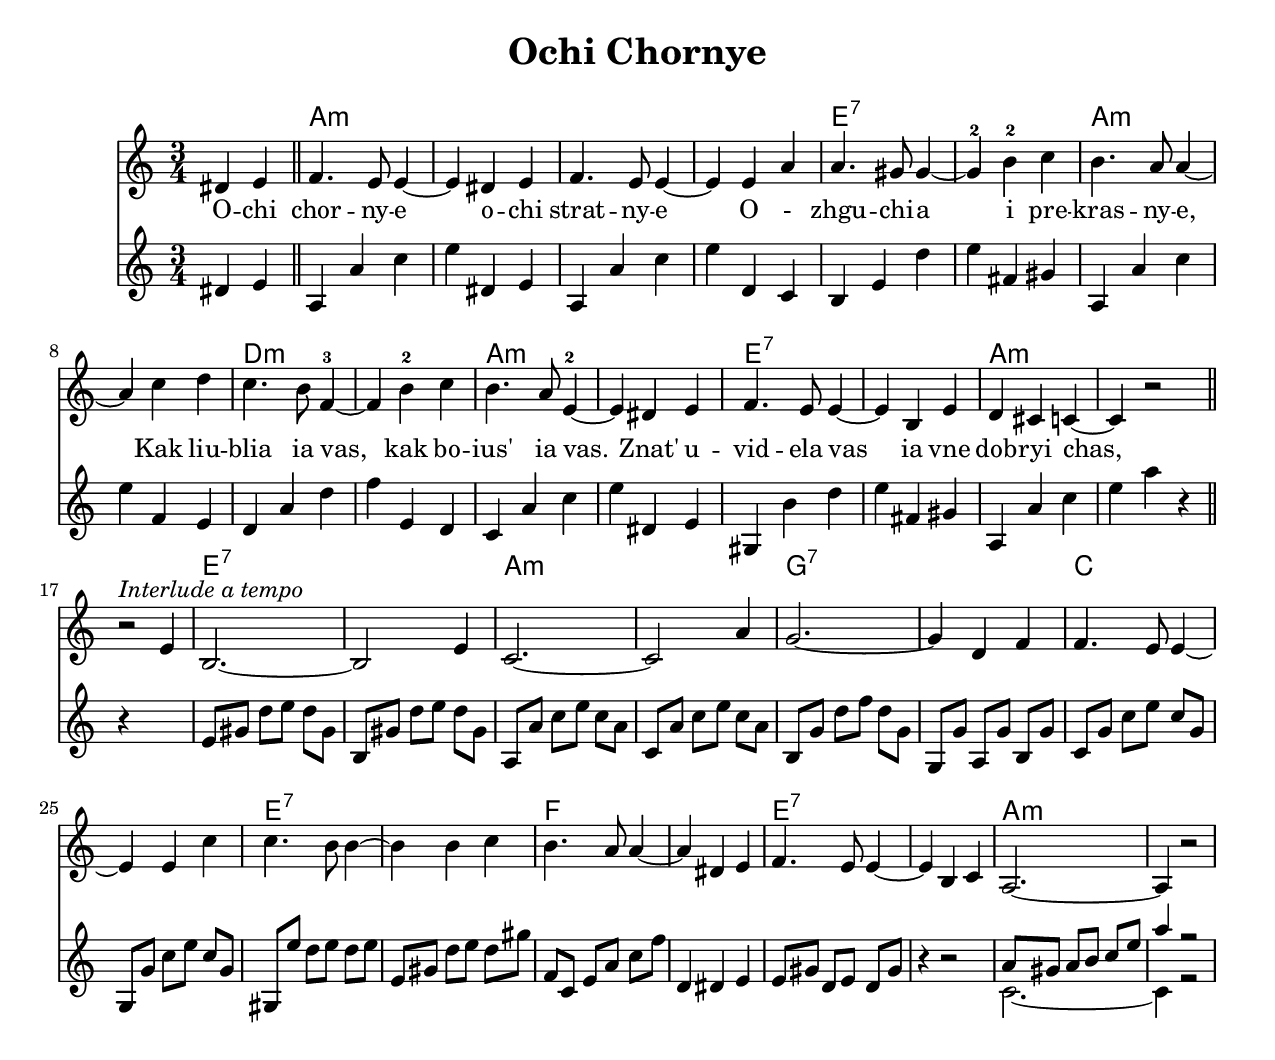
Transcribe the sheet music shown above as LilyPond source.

\version "2.18.0"
\include "english.ly"
\paper{
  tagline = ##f
  print-all-headers = ##t
  #(set-paper-size "letter")
}
date = #(strftime "%d-%m-%Y" (localtime (current-time)))

%\markup{ \italic{ " Updated " \date  }  }

%\markup{ Got something to say? }

global = {
  \clef treble
  \key a \minor
  \time 3/4
  \set Score.markFormatter = #format-mark-box-alphabet
}

%#################################### Melody ########################
melody = \relative c' {
  \global
  \partial 4*2 ds4 e  %lead in notes

  % \repeat volta 2{
  % \mark \default
  \bar "||"
  f4. e8 e4~
  e4 ds e|
  f4. e8 e4~
  e4 e a

  a4. gs8 gs4~|
  gs4-2 b-2 c
  b4. a8 a4~
  a4 c d|

  c4. b8 f4-3~
  f4 b-2 c|
  b4. a8 e4-2~|
  e4 ds e

  f4. e8 e4~
  e4 b e
  d4 cs c~
  c4 r 2 %\parenthesize a
  \bar "||"
  \break
  %} repeat end
  r2^\markup{\italic {"Interlude a tempo"}} e4
  b2.~
  b2 e4
  c2.~
  c2 a'4
  g2.~
  g4 d f
  f4. e8 e4~
  e4 e c'
  c4. b8 b4~
  b4 b c|
  b4. a8 a4~|
  a4 ds, e|
  f4. e8 e4~|
  e4 b c|
  a2.~
  a4 r2|
}
\addlyrics {
  O -- chi chor -- ny -- e
  o -- chi strat -- ny -- e
  O - zhgu -- chi -- a
  i pre -- kras -- ny -- e,
  Kak liu -- blia ia vas,
  kak bo -- ius' ia vas.
  Znat' u -- vid -- ela vas
  ia vne dob -- ryi chas,
}

secund = \relative c' {
  \global
  \partial 4*2 ds4 e  %lead in notes
  a,4 a' c
  e4 ds, e
  a,4 a' c
  e4 d, c

  b4 e d'
  e4 fs, gs  %up 8va from orig.
  a,4 a' c
  e4 f, e

  d4 a' d
  f4 e, d
  c4 a' c

  e4 ds, e
  gs,4 b' d
  e4 fs, gs  %up 8va from orig.
  a,4 a' c
  e4 a r


  % Interlude
  r4*3
  e,8[gs] d'[e] d[gs,]|
  b,8[gs']d'[e] d[gs,]
  a,8[a']c[e]c[a]
  c,8[a']c[e]c[a]

  b,8[g']d'[f]d[g,]
  g,8[g']a,[g']b,[g']
  c,8[g']c[e]c[g]
  g,8[g'] c[e]c[g]

  gs,8[e'']d[e]d[e]
  e,8[gs]d'[e] d[gs]
  f,8[c]e[a]c[f]
  d,4 ds e
  e8[gs]d[e]d[gs]
  r4 r2
  <<
    {
      a8[gs]a[b]c[e]
      a4 r2
    } \\
    {c,,2.~ c4 r2}
  >>
}


%################################# Chords #######################
harmonies = \chordmode {
  \skip 2
  a4*12:m
  e4*6:7
  a4*6:m
  d4*6:m
  a4*6:m
  e4*6:7
  a4*6:m
  % Interlude
  s4*3
  e4*6:7
  a4*6:m
  g4*6:7
  c4*6
  e4*6:7
  f4*6
  e4*6:7
  a4*6:m

}



\score {
  <<
    \new ChordNames {
      \set chordChanges = ##t
      \harmonies
    }
    \new Staff
    \melody
    \new Staff \secund
  >>
  \header{
    title= "Ochi Chornye"
    subtitle=""
    composer= ""
    instrument =""
    arranger= ""
  }
  \layout{indent = 1.0\cm}
  \midi {
    \tempo 4 = 120

    % \midi { }
  }
}
%{
% more verses:
\markup{}
\markup {
  \fill-line {
    \hspace #0.1 % distance from left margin
    \column {
      \line { "1."
	\column {
	  ""
	}
      }
      \hspace #0.2 % vertical distance between verses
      \line { "2."
	\column {
	 ""
	}
      }
    }
    \hspace #0.1  % horiz. distance between columns
    \column {
      \line { "3."
	\column {
	  ""
	}
      }
      \hspace #0.2 % distance between verses
      \line { "4."
	\column {
	 ""
	}
      }
    }
    \hspace #0.1 % distance to right margin
  }
}

%}
